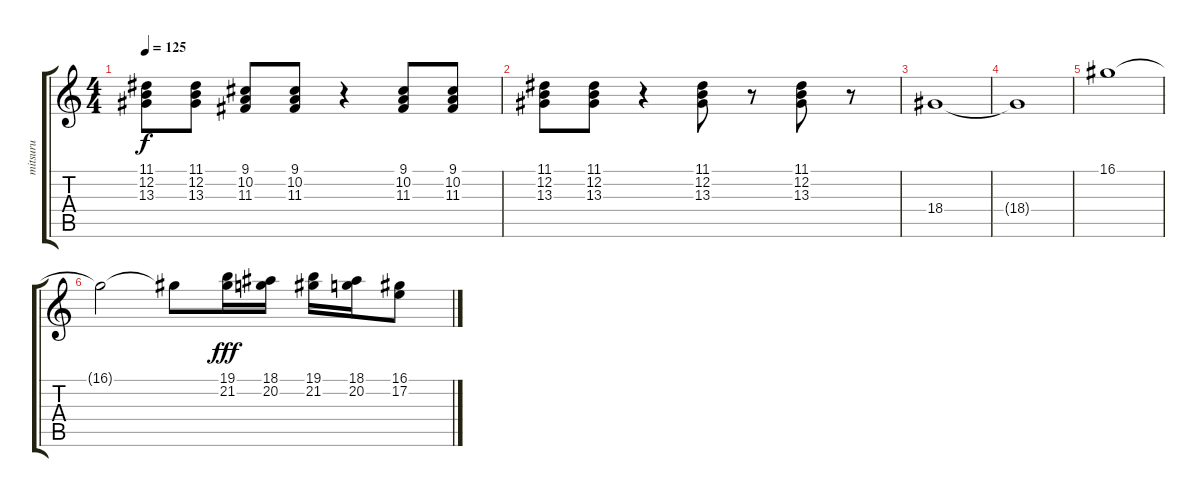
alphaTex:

\track ("mitsuru" "mitsuru") {instrument lead5charang}
\staff {score tabs}
\tuning (E4 B3 G3 D3 A2 E2) {hide}
\ts (4 4)
\tempo 125
\clef g2
\ks c
(11.1 12.2 13.3).8{dy f} (11.1 12.2 13.3).8 (9.1 10.2 11.3).8 (9.1 10.2 11.3).8 r.4 (9.1 10.2 11.3).8 (9.1 10.2 11.3).8 |
(11.1 12.2 13.3).8 (11.1 12.2 13.3).8 r.4 (11.1 12.2 13.3).8 r.8 (11.1 12.2 13.3).8 r.8 |
18.4.1 |
18.4{t}.1 |
16.1.1 |
16.1{t}.2 16.1{t}.8 (19.1 21.2).16{dy fff} (18.1 20.2).16 (19.1 21.2).16 (18.1 20.2).16 (16.1 17.2).8
